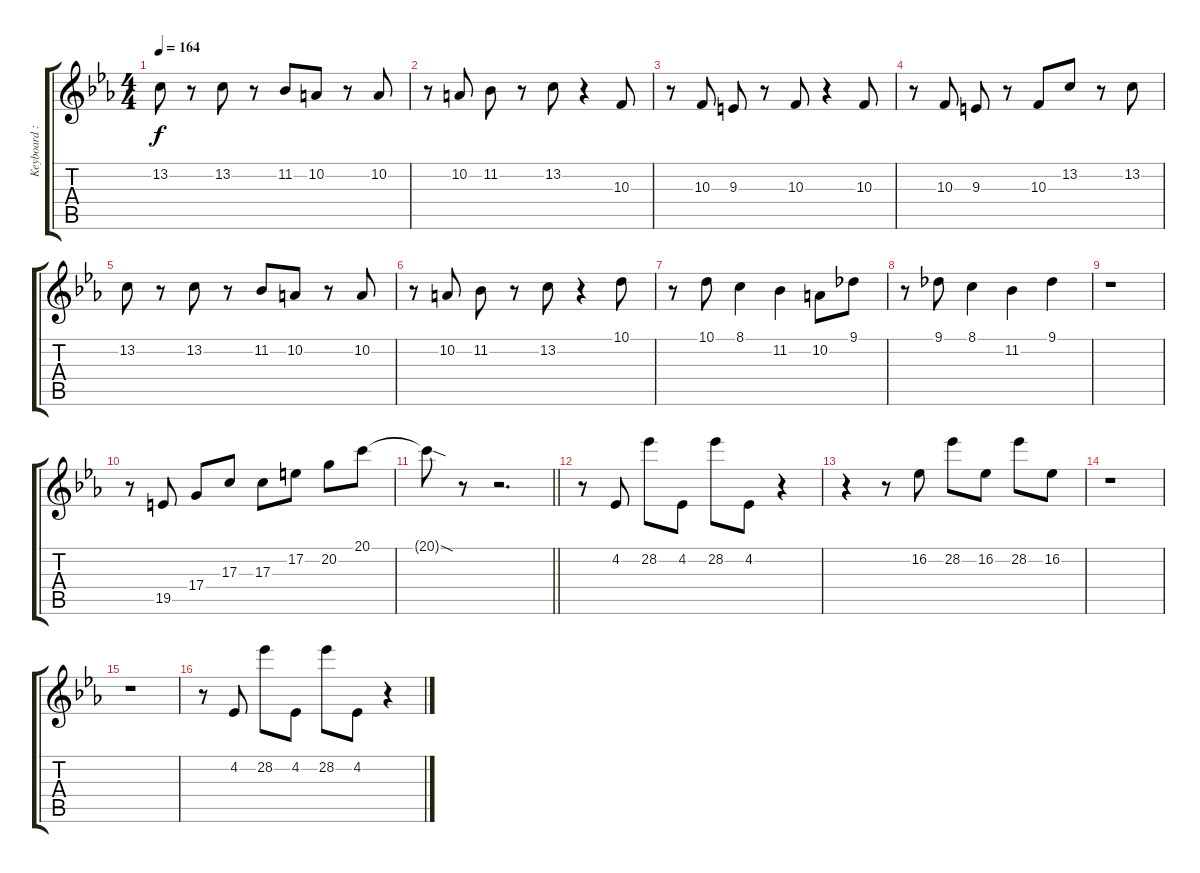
\track ("Keyboard : Tone 1" "Keyboard :") {instrument lead1square}
\staff {score tabs}
\tuning (E4 B3 G3 D3 A2 E2) {hide}
\ts (4 4)
\tempo 164
\clef g2
\ks eb
13.2.8{dy f balance 16} r.8 13.2.8 r.8 11.2.8 10.2.8 r.8 10.2.8 |
r.8 10.2.8 11.2.8 r.8 13.2.8 r.4 10.3.8 |
r.8 10.3.8 9.3.8 r.8 10.3.8 r.4 10.3.8 |
r.8 10.3.8 9.3.8 r.8 10.3.8 13.2.8 r.8 13.2.8 |
13.2.8 r.8 13.2.8 r.8 11.2.8 10.2.8 r.8 10.2.8 |
r.8 10.2.8 11.2.8 r.8 13.2.8 r.4 10.1.8 |
r.8 10.1.8 8.1.4 11.2.4 10.2.8 9.1.8 |
r.8 9.1.8 8.1.4 11.2.4 9.1.4 |
r.1 |
r.8{balance 8} 19.5.8 17.4.8 17.3.8 17.3.8 17.2.8 20.2.8 20.1.8 |
\barLineRight lightlight
20.1{sod t}.8 r.8 r.2{d} |
r.8 4.2.8 28.2.8 4.2.8 28.2.8 4.2.8 r.4 |
r.4 r.8 16.2.8 28.2.8 16.2.8 28.2.8 16.2.8 |
r.1 |
r.1 |
r.8 4.2.8 28.2.8 4.2.8 28.2.8 4.2.8 r.4
